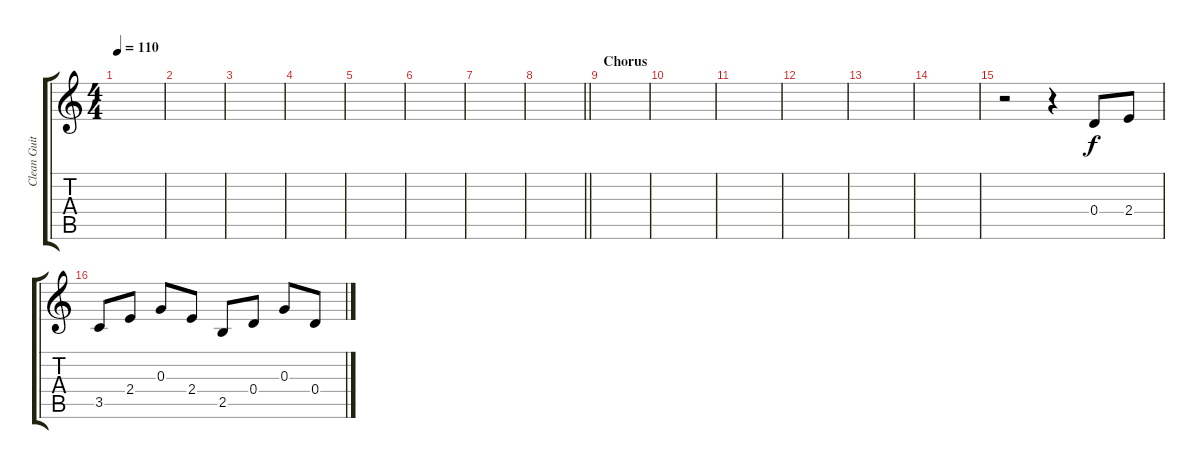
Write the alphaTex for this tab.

\track ("Clean Guitar" "Clean Guit") {instrument electricguitarclean}
\staff {score tabs}
\tuning (E4 B3 G3 D3 A2 E2) {hide}
\ts (4 4)
\tempo 110
\clef g2
\ks c
|
|
|
|
|
|
|
\barLineRight lightlight
|
\section ("" "Chorus")
|
|
|
|
|
|
r.2 r.4 0.4.8 2.4.8 |
3.5.8 2.4.8 0.3.8 2.4.8 2.5.8 0.4.8 0.3.8 0.4.8
